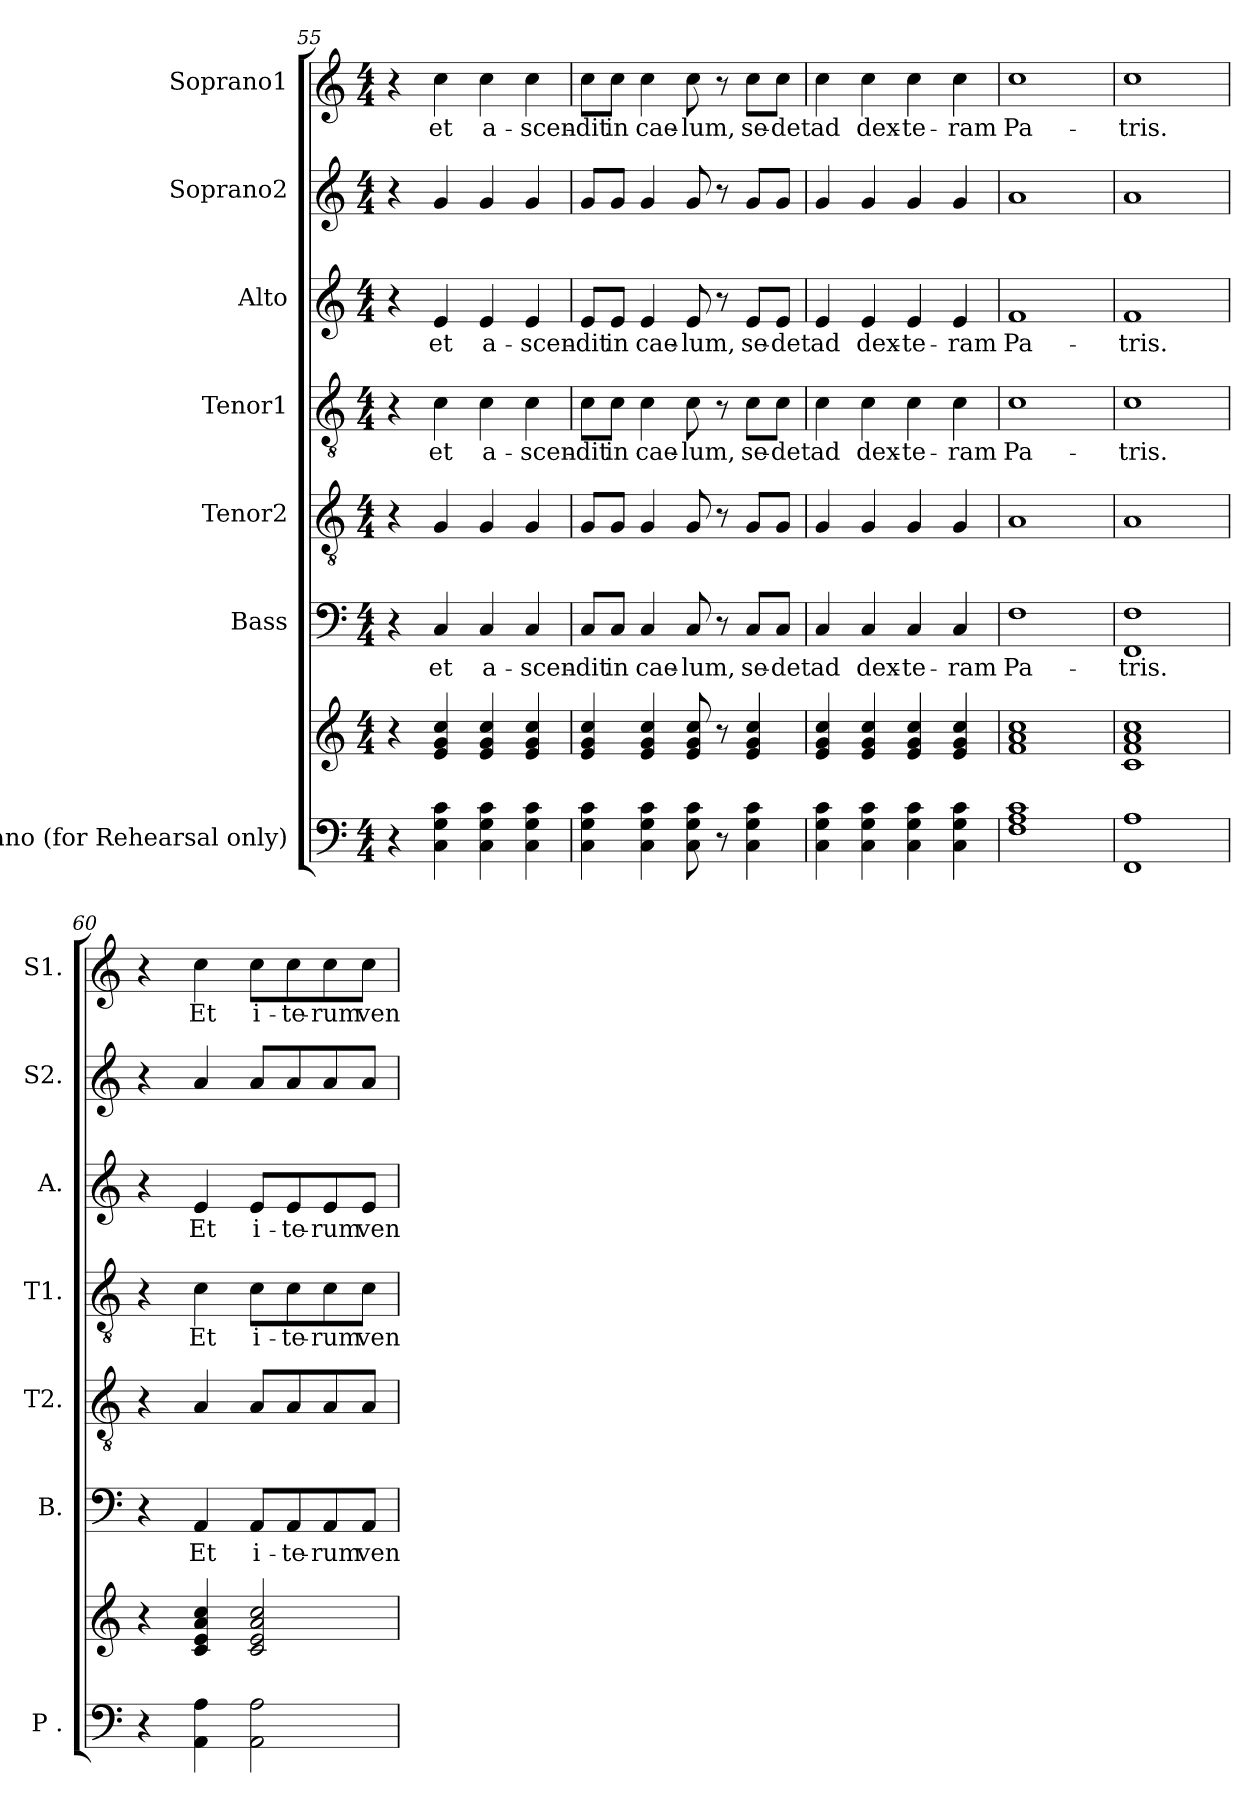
**kern	**kern	**kern	**text	**kern	**kern	**text	**kern	**text	**kern	**kern	**text
*part7	*part7	*part6	*part6	*part5	*part4	*part4	*part3	*part3	*part2	*part1	*part1
*staff8	*staff7	*staff6	*staff6	*staff5	*staff4	*staff4	*staff3	*staff3	*staff2	*staff1	*staff1
*I"Piano (for Rehearsal only)	*	*I"Bass	*	*I"Tenor2	*I"Tenor1	*	*I"Alto	*	*I"Soprano2	*I"Soprano1	*
*I'P .	*	*I'B.	*	*I'T2.	*I'T1.	*	*I'A.	*	*I'S2.	*I'S1.	*
!!LO:PB:g=z
*clefF4	*clefG2	*clefF4	*	*clefGv2	*clefGv2	*	*clefG2	*	*clefG2	*clefG2	*
*k[]	*k[]	*k[]	*	*k[]	*k[]	*	*k[]	*	*k[]	*k[]	*
*M4/4	*M4/4	*M4/4	*	*M4/4	*M4/4	*	*M4/4	*	*M4/4	*M4/4	*
=55	=55	=55	=55	=55	=55	=55	=55	=55	=55	=55	=55
4r	4r	4r	.	4r	4r	.	4r	.	4r	4r	.
!	!	!	!LO:LY:b	!	!	!LO:LY:b	!	!LO:LY:b	!	!	!LO:LY:b
4C\ 4G\ 4c\	4e/ 4g/ 4cc/	4C/	et	4G/	4c\	et	4e/	et	4g/	4cc\	et
!	!	!	!LO:LY:b	!	!	!LO:LY:b	!	!LO:LY:b	!	!	!LO:LY:b
4C\ 4G\ 4c\	4e/ 4g/ 4cc/	4C/	a-	4G/	4c\	a-	4e/	a-	4g/	4cc\	a-
!	!	!	!LO:LY:b	!	!	!LO:LY:b	!	!LO:LY:b	!	!	!LO:LY:b
4C\ 4G\ 4c\	4e/ 4g/ 4cc/	4C/	-scen-	4G/	4c\	-scen-	4e/	-scen-	4g/	4cc\	-scen-
=56	=56	=56	=56	=56	=56	=56	=56	=56	=56	=56	=56
!	!	!	!LO:LY:b	!	!	!LO:LY:b	!	!LO:LY:b	!	!	!LO:LY:b
4C\ 4G\ 4c\	4e/ 4g/ 4cc/	8C/L	-dit	8G/L	8c\L	-dit	8e/L	-dit	8g/L	8cc\L	-dit
!	!	!	!LO:LY:b	!	!	!LO:LY:b	!	!LO:LY:b	!	!	!LO:LY:b
.	.	8C/J	in	8G/J	8c\J	in	8e/J	in	8g/J	8cc\J	in
!	!	!	!LO:LY:b	!	!	!LO:LY:b	!	!LO:LY:b	!	!	!LO:LY:b
4C\ 4G\ 4c\	4e/ 4g/ 4cc/	4C/	cae-	4G/	4c\	cae-	4e/	cae-	4g/	4cc\	cae-
!	!	!	!LO:LY:b	!	!	!LO:LY:b	!	!LO:LY:b	!	!	!LO:LY:b
8C\ 8G\ 8c\	8e/ 8g/ 8cc/	8C/	-lum,	8G/	8c\	-lum,	8e/	-lum,	8g/	8cc\	-lum,
8r	8r	8r	.	8r	8r	.	8r	.	8r	8r	.
!	!	!	!LO:LY:b	!	!	!LO:LY:b	!	!LO:LY:b	!	!	!LO:LY:b
4C\ 4G\ 4c\	4e/ 4g/ 4cc/	8C/L	se-	8G/L	8c\L	se-	8e/L	se-	8g/L	8cc\L	se-
!	!	!	!LO:LY:b	!	!	!LO:LY:b	!	!LO:LY:b	!	!	!LO:LY:b
.	.	8C/J	-det	8G/J	8c\J	-det	8e/J	-det	8g/J	8cc\J	-det
=57	=57	=57	=57	=57	=57	=57	=57	=57	=57	=57	=57
!	!	!	!LO:LY:b	!	!	!LO:LY:b	!	!LO:LY:b	!	!	!LO:LY:b
4C\ 4G\ 4c\	4e/ 4g/ 4cc/	4C/	ad	4G/	4c\	ad	4e/	ad	4g/	4cc\	ad
!	!	!	!LO:LY:b	!	!	!LO:LY:b	!	!LO:LY:b	!	!	!LO:LY:b
4C\ 4G\ 4c\	4e/ 4g/ 4cc/	4C/	dex-	4G/	4c\	dex-	4e/	dex-	4g/	4cc\	dex-
!	!	!	!LO:LY:b	!	!	!LO:LY:b	!	!LO:LY:b	!	!	!LO:LY:b
4C\ 4G\ 4c\	4e/ 4g/ 4cc/	4C/	-te-	4G/	4c\	-te-	4e/	-te-	4g/	4cc\	-te-
!	!	!	!LO:LY:b	!	!	!LO:LY:b	!	!LO:LY:b	!	!	!LO:LY:b
4C\ 4G\ 4c\	4e/ 4g/ 4cc/	4C/	-ram	4G/	4c\	-ram	4e/	-ram	4g/	4cc\	-ram
=58	=58	=58	=58	=58	=58	=58	=58	=58	=58	=58	=58
!	!	!	!LO:LY:b	!	!	!LO:LY:b	!	!LO:LY:b	!	!	!LO:LY:b
1F 1A 1c	1f 1a 1cc	1F	Pa-	1A	1c	Pa-	1f	Pa-	1a	1cc	Pa-
=59	=59	=59	=59	=59	=59	=59	=59	=59	=59	=59	=59
!	!	!	!LO:LY:b	!	!	!LO:LY:b	!	!LO:LY:b	!	!	!LO:LY:b
1FF 1A	1c 1f 1a 1cc	1FF 1F!	-tris.	1A	1c	-tris.	1f	-tris.	1a	1cc	-tris.
!!LO:PB:g=z
=60	=60	=60	=60	=60	=60	=60	=60	=60	=60	=60	=60
4r	4r	4r	.	4r	4r	.	4r	.	4r	4r	.
!	!	!	!LO:LY:b	!	!	!LO:LY:b	!	!LO:LY:b	!	!	!LO:LY:b
4AA\ 4A\	4c/ 4e/ 4a/ 4cc/	4AA/	Et	4A/	4c\	Et	4e/	Et	4a/	4cc\	Et
!	!	!	!LO:LY:b	!	!	!LO:LY:b	!	!LO:LY:b	!	!	!LO:LY:b
2AA\ 2A\	2c/ 2e/ 2a/ 2cc/	8AA/L	i-	8A/L	8c\L	i-	8e/L	i-	8a/L	8cc\L	i-
!	!	!	!LO:LY:b	!	!	!LO:LY:b	!	!LO:LY:b	!	!	!LO:LY:b
.	.	8AA/	-te-	8A/	8c\	-te-	8e/	-te-	8a/	8cc\	-te-
!	!	!	!LO:LY:b	!	!	!LO:LY:b	!	!LO:LY:b	!	!	!LO:LY:b
.	.	8AA/	-rum	8A/	8c\	-rum	8e/	-rum	8a/	8cc\	-rum
!	!	!	!LO:LY:b	!	!	!LO:LY:b	!	!LO:LY:b	!	!	!LO:LY:b
.	.	8AA/J	ven-	8A/J	8c\J	ven-	8e/J	ven-	8a/J	8cc\J	ven-
=	=	=	=	=	=	=	=	=	=	=	=
*-	*-	*-	*-	*-	*-	*-	*-	*-	*-	*-	*-
